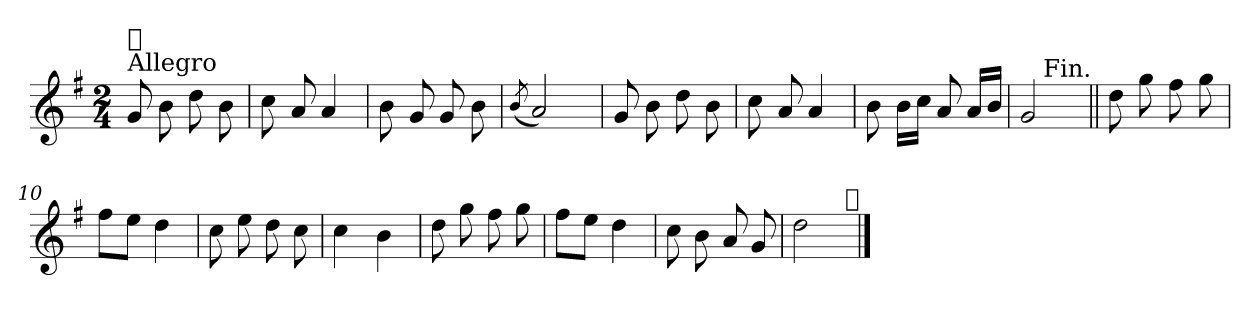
**kern
*part1
*staff1
*clefG2
*k[f#]
*G:
*M2/4
=1
!LO:TX:a:t=Allegro
!LO:TX:a:t=𝄋
8g/
8b\
8dd\
8b\
=2
8cc\
8a/
4a/
=3
8b\
8g/
8g/
8b\
=4
(<8qb/
2a/)
=5
8g/
8b\
8dd\
8b\
=6
8cc\
8a/
4a/
=7
8b\
16b\LL
16cc\JJ
8a/
16a/LL
16b/JJ
!!LO:LB:g=z
=8
2g/
!LO:TX:a:rj:t=Fin.
=9||
8dd\
8gg\
8ff#\
8gg\
=10
8ff#\L
8ee\J
4dd\
=11
8cc\
8ee\
8dd\
8cc\
=12
4cc\
4b\
=13
8dd\
8gg\
8ff#\
8gg\
=14
8ff#\L
8ee\J
4dd\
=15
8cc\
8b\
8a/
8g/
=16
2dd\
!LO:TX:a:t=𝄋
==
*-
